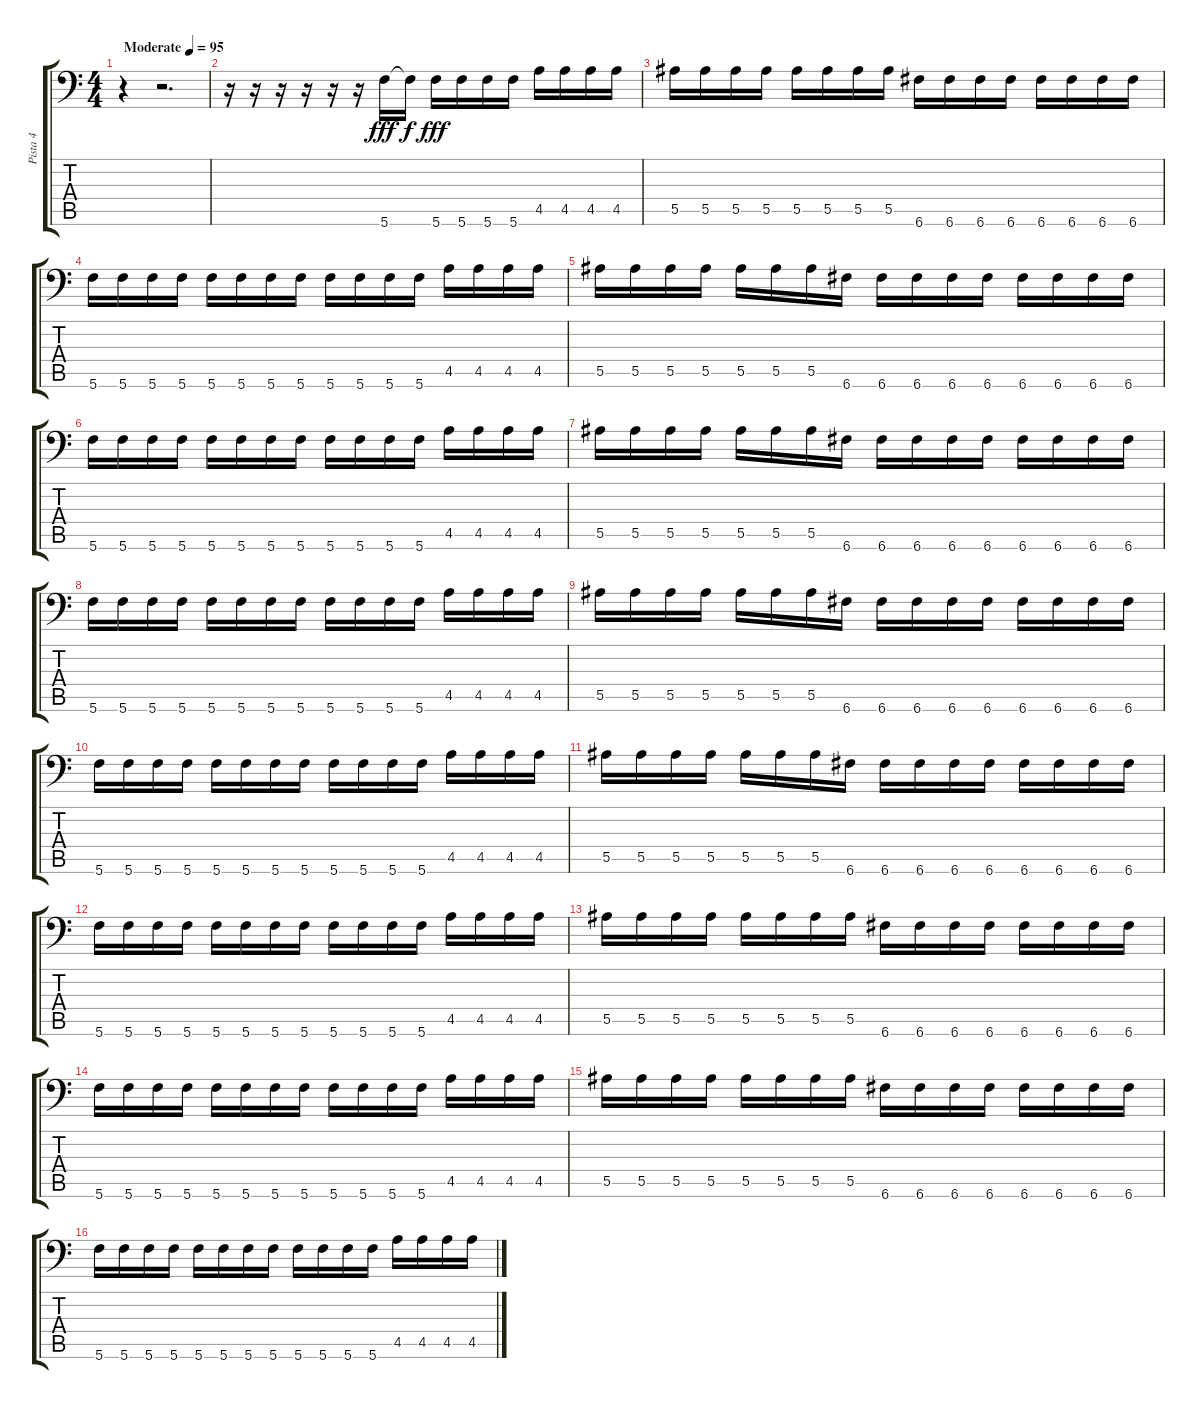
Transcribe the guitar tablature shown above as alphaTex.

\track ("Pista 4" "Pista 4") {instrument electricbassfinger}
\staff {score tabs}
\tuning (C4 G3 Eb3 Bb2 F2 C2) {hide}
\ts (4 4)
\tempo (95 "Moderate")
\clef f4
\ks c
r.4{dy fff instrument electricbassfinger} r.2{d} |
r.16 r.16 r.16 r.16 r.16 r.16 5.6.16 5.6{t}.16{dy f} 5.6.16{dy fff} 5.6.16 5.6.16 5.6.16 4.5.16 4.5.16 4.5.16 4.5.16 |
5.5.16 5.5.16 5.5.16 5.5.16 5.5.16 5.5.16 5.5.16 5.5.16 6.6.16 6.6.16 6.6.16 6.6.16 6.6.16 6.6.16 6.6.16 6.6.16 |
5.6.16 5.6.16 5.6.16 5.6.16 5.6.16 5.6.16 5.6.16 5.6.16 5.6.16 5.6.16 5.6.16 5.6.16 4.5.16 4.5.16 4.5.16 4.5.16 |
5.5.16 5.5.16 5.5.16 5.5.16 5.5.16 5.5.16 5.5.16 6.6.16 6.6.16 6.6.16 6.6.16 6.6.16 6.6.16 6.6.16 6.6.16 6.6.16 |
5.6.16 5.6.16 5.6.16 5.6.16 5.6.16 5.6.16 5.6.16 5.6.16 5.6.16 5.6.16 5.6.16 5.6.16 4.5.16 4.5.16 4.5.16 4.5.16 |
5.5.16 5.5.16 5.5.16 5.5.16 5.5.16 5.5.16 5.5.16 6.6.16 6.6.16 6.6.16 6.6.16 6.6.16 6.6.16 6.6.16 6.6.16 6.6.16 |
5.6.16 5.6.16 5.6.16 5.6.16 5.6.16 5.6.16 5.6.16 5.6.16 5.6.16 5.6.16 5.6.16 5.6.16 4.5.16 4.5.16 4.5.16 4.5.16 |
5.5.16 5.5.16 5.5.16 5.5.16 5.5.16 5.5.16 5.5.16 6.6.16 6.6.16 6.6.16 6.6.16 6.6.16 6.6.16 6.6.16 6.6.16 6.6.16 |
5.6.16 5.6.16 5.6.16 5.6.16 5.6.16 5.6.16 5.6.16 5.6.16 5.6.16 5.6.16 5.6.16 5.6.16 4.5.16 4.5.16 4.5.16 4.5.16 |
5.5.16 5.5.16 5.5.16 5.5.16 5.5.16 5.5.16 5.5.16 6.6.16 6.6.16 6.6.16 6.6.16 6.6.16 6.6.16 6.6.16 6.6.16 6.6.16 |
5.6.16 5.6.16 5.6.16 5.6.16 5.6.16 5.6.16 5.6.16 5.6.16 5.6.16 5.6.16 5.6.16 5.6.16 4.5.16 4.5.16 4.5.16 4.5.16 |
5.5.16 5.5.16 5.5.16 5.5.16 5.5.16 5.5.16 5.5.16 5.5.16 6.6.16 6.6.16 6.6.16 6.6.16 6.6.16 6.6.16 6.6.16 6.6.16 |
5.6.16 5.6.16 5.6.16 5.6.16 5.6.16 5.6.16 5.6.16 5.6.16 5.6.16 5.6.16 5.6.16 5.6.16 4.5.16 4.5.16 4.5.16 4.5.16 |
5.5.16 5.5.16 5.5.16 5.5.16 5.5.16 5.5.16 5.5.16 5.5.16 6.6.16 6.6.16 6.6.16 6.6.16 6.6.16 6.6.16 6.6.16 6.6.16 |
5.6.16 5.6.16 5.6.16 5.6.16 5.6.16 5.6.16 5.6.16 5.6.16 5.6.16 5.6.16 5.6.16 5.6.16 4.5.16 4.5.16 4.5.16 4.5.16
